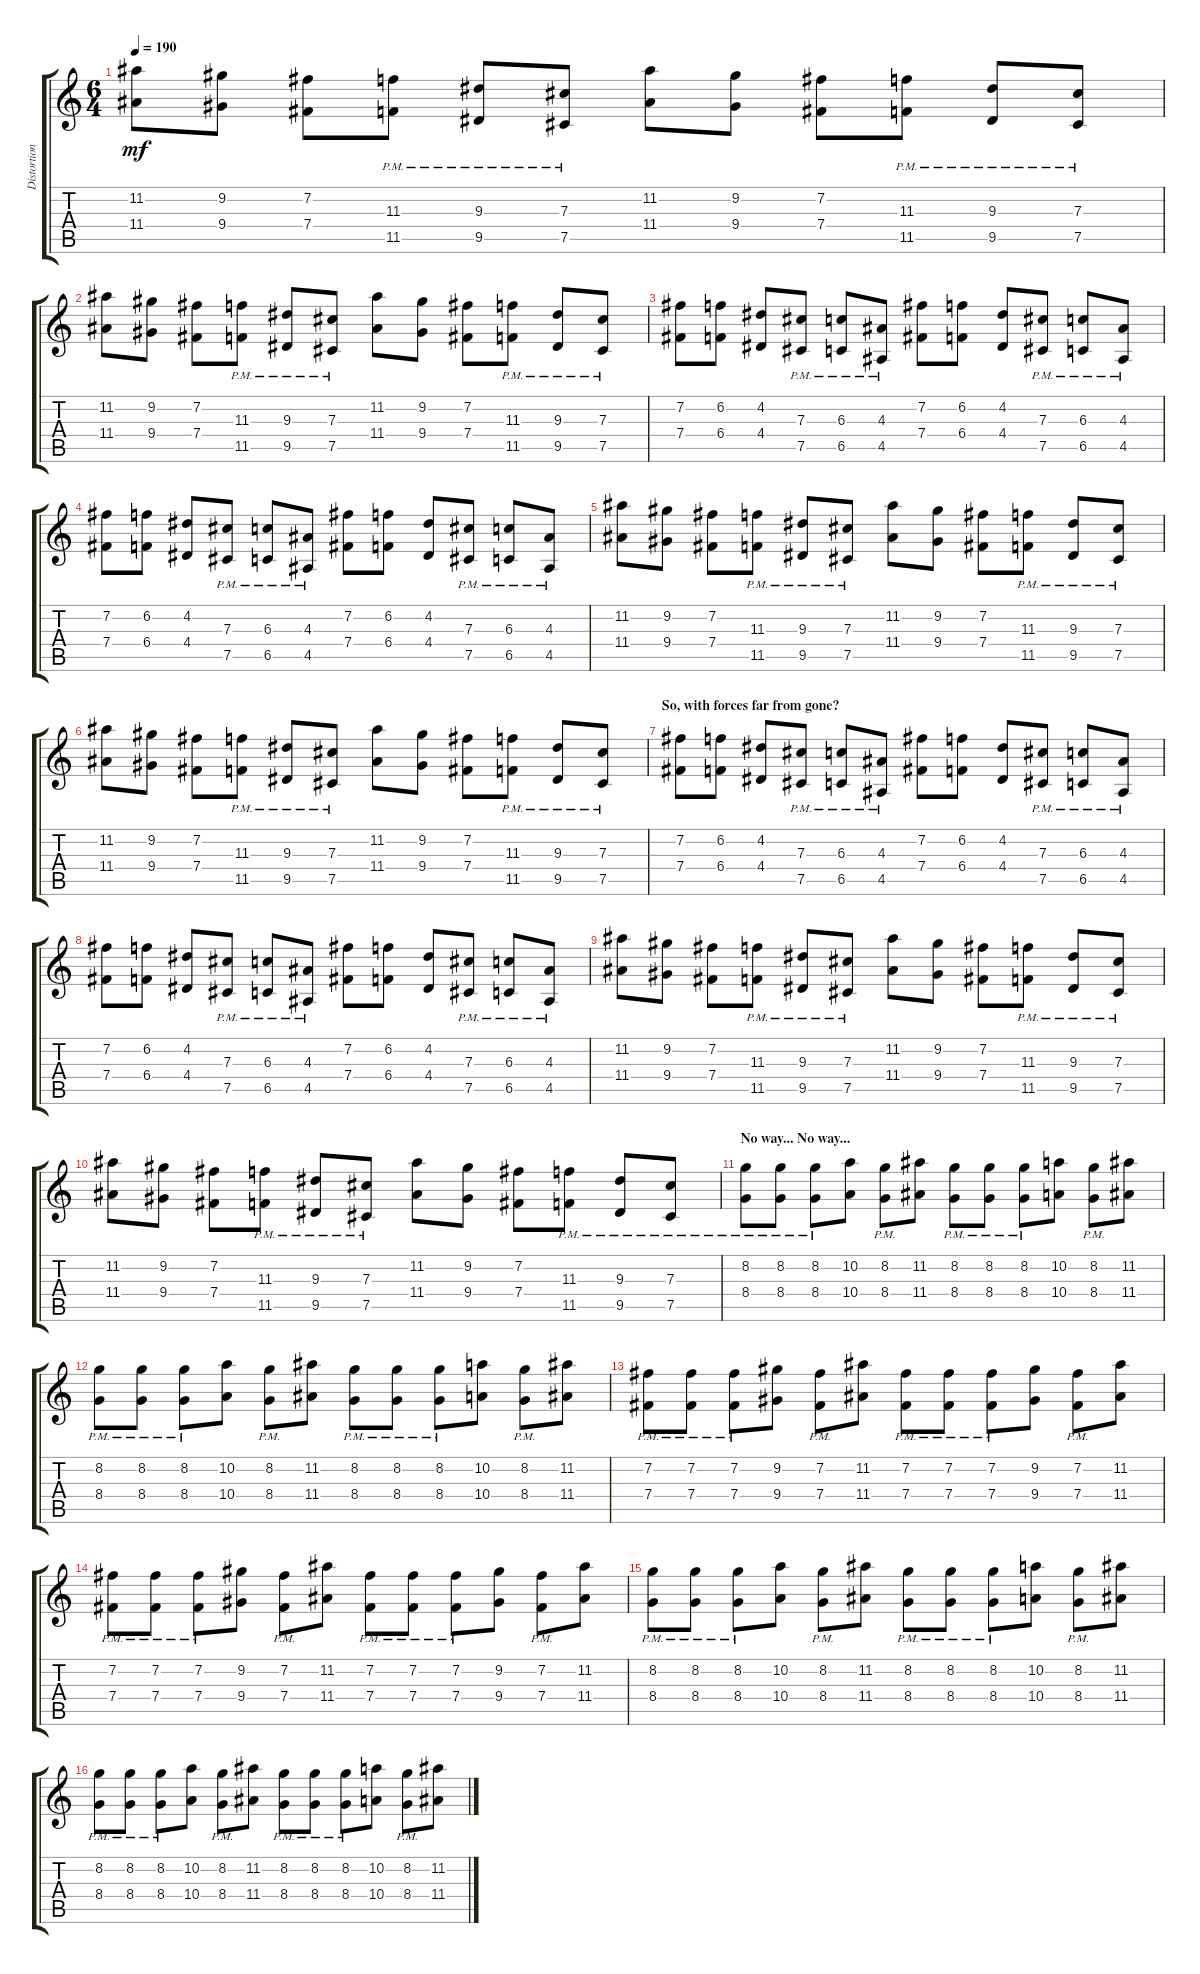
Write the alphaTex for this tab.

\track ("Distortion Guitar" "Distortion") {instrument distortionguitar}
\staff {score tabs}
\tuning (Eb4 B3 Gb3 B2 Gb2 B1) {hide}
\ts (6 4)
\tempo 190
\clef g2
\ks c
(11.2 11.4).8{dy mf} (9.2 9.4).8 (7.2 7.4).8 (11.3 11.5{pm}).8 (9.3 9.5{pm}).8 (7.3 7.5{pm}).8 (11.2 11.4).8 (9.2 9.4).8 (7.2 7.4).8 (11.3 11.5{pm}).8 (9.3 9.5{pm}).8 (7.3 7.5{pm}).8 |
(11.2 11.4).8 (9.2 9.4).8 (7.2 7.4).8 (11.3 11.5{pm}).8 (9.3 9.5{pm}).8 (7.3 7.5{pm}).8 (11.2 11.4).8 (9.2 9.4).8 (7.2 7.4).8 (11.3 11.5{pm}).8 (9.3 9.5{pm}).8 (7.3 7.5{pm}).8 |
(7.2 7.4).8 (6.2 6.4).8 (4.2 4.4).8 (7.3 7.5{pm}).8 (6.3 6.5{pm}).8 (4.3 4.5{pm}).8 (7.2 7.4).8 (6.2 6.4).8 (4.2 4.4).8 (7.3 7.5{pm}).8 (6.3 6.5{pm}).8 (4.3 4.5{pm}).8 |
(7.2 7.4).8 (6.2 6.4).8 (4.2 4.4).8 (7.3 7.5{pm}).8 (6.3 6.5{pm}).8 (4.3 4.5{pm}).8 (7.2 7.4).8 (6.2 6.4).8 (4.2 4.4).8 (7.3 7.5{pm}).8 (6.3 6.5{pm}).8 (4.3 4.5{pm}).8 |
(11.2 11.4).8 (9.2 9.4).8 (7.2 7.4).8 (11.3 11.5{pm}).8 (9.3 9.5{pm}).8 (7.3 7.5{pm}).8 (11.2 11.4).8 (9.2 9.4).8 (7.2 7.4).8 (11.3 11.5{pm}).8 (9.3 9.5{pm}).8 (7.3 7.5{pm}).8 |
(11.2 11.4).8 (9.2 9.4).8 (7.2 7.4).8 (11.3 11.5{pm}).8 (9.3 9.5{pm}).8 (7.3 7.5{pm}).8 (11.2 11.4).8 (9.2 9.4).8 (7.2 7.4).8 (11.3 11.5{pm}).8 (9.3 9.5{pm}).8 (7.3 7.5{pm}).8 |
\section ("" "So, with forces far from gone?")
(7.2 7.4).8 (6.2 6.4).8 (4.2 4.4).8 (7.3 7.5{pm}).8 (6.3 6.5{pm}).8 (4.3 4.5{pm}).8 (7.2 7.4).8 (6.2 6.4).8 (4.2 4.4).8 (7.3 7.5{pm}).8 (6.3 6.5{pm}).8 (4.3 4.5{pm}).8 |
(7.2 7.4).8 (6.2 6.4).8 (4.2 4.4).8 (7.3 7.5{pm}).8 (6.3 6.5{pm}).8 (4.3 4.5{pm}).8 (7.2 7.4).8 (6.2 6.4).8 (4.2 4.4).8 (7.3 7.5{pm}).8 (6.3 6.5{pm}).8 (4.3 4.5{pm}).8 |
(11.2 11.4).8 (9.2 9.4).8 (7.2 7.4).8 (11.3 11.5{pm}).8 (9.3 9.5{pm}).8 (7.3 7.5{pm}).8 (11.2 11.4).8 (9.2 9.4).8 (7.2 7.4).8 (11.3 11.5{pm}).8 (9.3 9.5{pm}).8 (7.3 7.5{pm}).8 |
(11.2 11.4).8 (9.2 9.4).8 (7.2 7.4).8 (11.3 11.5{pm}).8 (9.3 9.5{pm}).8 (7.3 7.5{pm}).8 (11.2 11.4).8 (9.2 9.4).8 (7.2 7.4).8 (11.3 11.5{pm}).8 (9.3 9.5{pm}).8 (7.3 7.5{pm}).8 |
\section ("" "No way... No way...")
(8.2{pm} 8.4).8 (8.2{pm} 8.4).8 (8.2{pm} 8.4).8 (10.2 10.4).8 (8.2{pm} 8.4).8 (11.2 11.4).8 (8.2{pm} 8.4).8 (8.2{pm} 8.4).8 (8.2{pm} 8.4).8 (10.2 10.4).8 (8.2{pm} 8.4).8 (11.2 11.4).8 |
(8.2{pm} 8.4).8 (8.2{pm} 8.4).8 (8.2{pm} 8.4).8 (10.2 10.4).8 (8.2{pm} 8.4).8 (11.2 11.4).8 (8.2{pm} 8.4).8 (8.2{pm} 8.4).8 (8.2{pm} 8.4).8 (10.2 10.4).8 (8.2{pm} 8.4).8 (11.2 11.4).8 |
(7.2{pm} 7.4).8 (7.2{pm} 7.4).8 (7.2{pm} 7.4).8 (9.2 9.4).8 (7.2{pm} 7.4).8 (11.2 11.4).8 (7.2{pm} 7.4).8 (7.2{pm} 7.4).8 (7.2{pm} 7.4).8 (9.2 9.4).8 (7.2{pm} 7.4).8 (11.2 11.4).8 |
(7.2{pm} 7.4).8 (7.2{pm} 7.4).8 (7.2{pm} 7.4).8 (9.2 9.4).8 (7.2{pm} 7.4).8 (11.2 11.4).8 (7.2{pm} 7.4).8 (7.2{pm} 7.4).8 (7.2{pm} 7.4).8 (9.2 9.4).8 (7.2{pm} 7.4).8 (11.2 11.4).8 |
(8.2{pm} 8.4).8 (8.2{pm} 8.4).8 (8.2{pm} 8.4).8 (10.2 10.4).8 (8.2{pm} 8.4).8 (11.2 11.4).8 (8.2{pm} 8.4).8 (8.2{pm} 8.4).8 (8.2{pm} 8.4).8 (10.2 10.4).8 (8.2{pm} 8.4).8 (11.2 11.4).8 |
(8.2{pm} 8.4).8 (8.2{pm} 8.4).8 (8.2{pm} 8.4).8 (10.2 10.4).8 (8.2{pm} 8.4).8 (11.2 11.4).8 (8.2{pm} 8.4).8 (8.2{pm} 8.4).8 (8.2{pm} 8.4).8 (10.2 10.4).8 (8.2{pm} 8.4).8 (11.2 11.4).8
